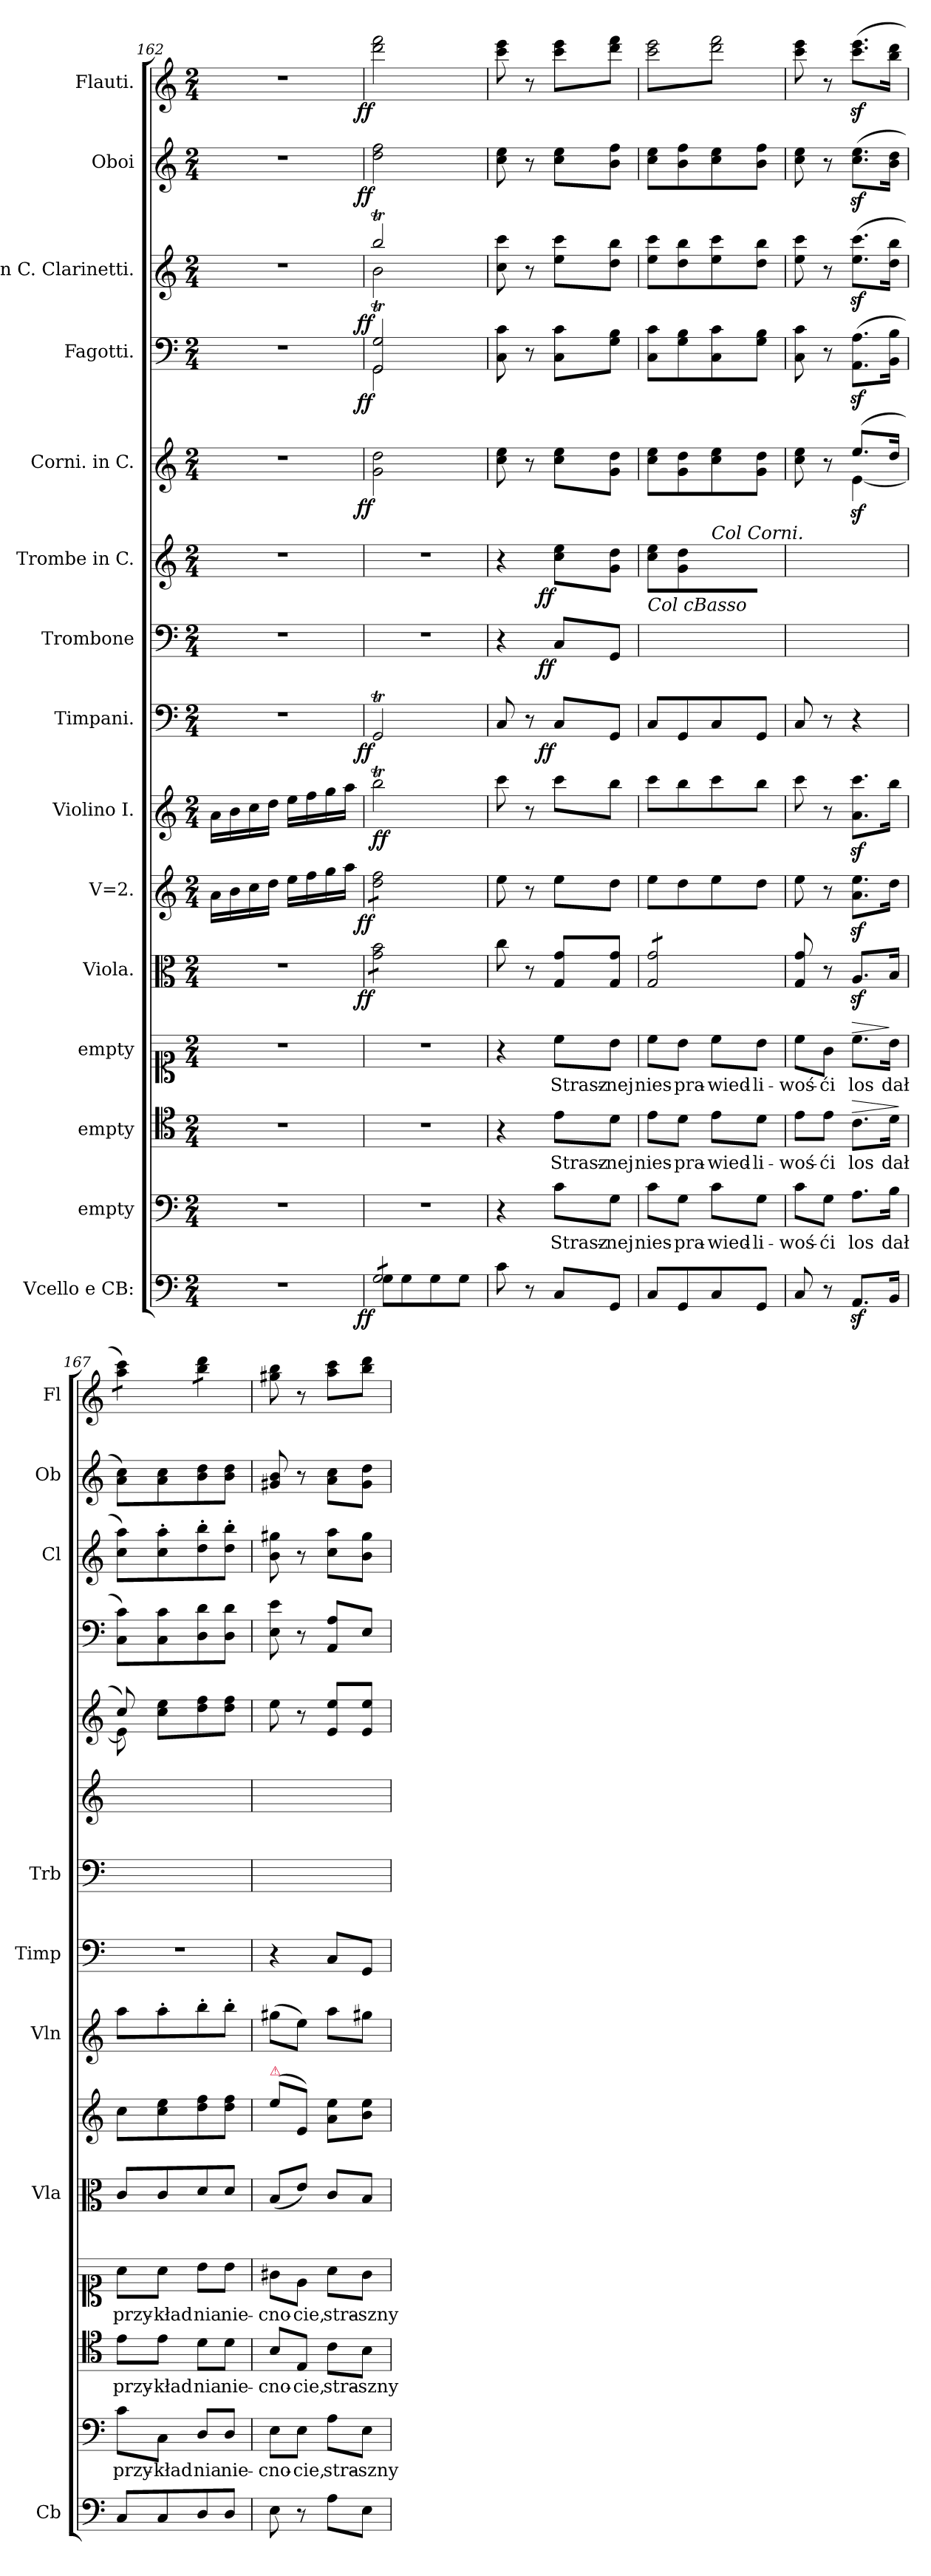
**kern	**dynam	**kern	**text	**kern	**text	**dynam	**kern	**text	**dynam	**kern	**dynam	**kern	**dynam	**kern	**dynam	**kern	**dynam	**kern	**dynam	**kern	**dynam	**kern	**dynam	**kern	**dynam	**kern	**dynam	**kern	**dynam	**kern	**dynam
*part15	*part15	*part14	*part14	*part13	*part13	*part13	*part12	*part12	*part12	*part11	*part11	*part10	*part10	*part9	*part9	*part8	*part8	*part7	*part7	*part6	*part6	*part5	*part5	*part4	*part4	*part3	*part3	*part2	*part2	*part1	*part1
*staff15	*staff15	*staff14	*staff14	*staff13	*staff13	*staff13	*staff12	*staff12	*staff12	*staff11	*staff11	*staff10	*staff10	*staff9	*staff9	*staff8	*staff8	*staff7	*staff7	*staff6	*staff6	*staff5	*staff5	*staff4	*staff4	*staff3	*staff3	*staff2	*staff2	*staff1	*staff1
*I"Vcello e CB:	*	*I"empty	*	*I"empty	*	*	*I"empty	*	*	*I"Viola.	*	*I"V=2.	*	*I"Violino I.	*	*I"Timpani.	*	*I"Trombone	*	*I"Trombe in C.	*	*I"Corni. in C.	*	*I"Fagotti.	*	*I"in C. Clarinetti.	*	*I"Oboi	*	*I"Flauti.	*
*I'Cb	*	*	*	*	*	*	*	*	*	*I'Vla	*	*	*	*I'Vln	*	*I'Timp	*	*I'Trb	*	*	*	*	*	*	*	*I'Cl	*	*I'Ob	*	*I'Fl	*
*clefF4	*	*clefF4	*	*clefC4	*	*	*clefC1	*	*	*clefC3	*	*clefG2	*	*clefG2	*	*clefF4	*	*clefF4	*	*clefG2	*	*clefG2	*	*clefF4	*	*clefG2	*	*clefG2	*	*clefG2	*
*k[]	*	*k[]	*	*k[]	*	*	*k[]	*	*	*k[]	*	*k[]	*	*k[]	*	*k[]	*	*k[]	*	*k[]	*	*k[]	*	*k[]	*	*k[]	*	*k[]	*	*k[]	*
*M2/4	*	*M2/4	*	*M2/4	*	*	*M2/4	*	*	*M2/4	*	*M2/4	*	*M2/4	*	*M2/4	*	*M2/4	*	*M2/4	*	*M2/4	*	*M2/4	*	*M2/4	*	*M2/4	*	*M2/4	*
=162	=162	=162	=162	=162	=162	=162	=162	=162	=162	=162	=162	=162	=162	=162	=162	=162	=162	=162	=162	=162	=162	=162	=162	=162	=162	=162	=162	=162	=162	=162	=162
2r	.	2r	.	2r	.	.	2r	.	.	2r	.	16a\LL	.	16a\LL	.	2r	.	2r	.	2r	.	2r	.	2r	.	2r	.	2r	.	2r	.
.	.	.	.	.	.	.	.	.	.	.	.	16b\	.	16b\	.	.	.	.	.	.	.	.	.	.	.	.	.	.	.	.	.
.	.	.	.	.	.	.	.	.	.	.	.	16cc\	.	16cc\	.	.	.	.	.	.	.	.	.	.	.	.	.	.	.	.	.
.	.	.	.	.	.	.	.	.	.	.	.	16dd\JJ	.	16dd\JJ	.	.	.	.	.	.	.	.	.	.	.	.	.	.	.	.	.
.	.	.	.	.	.	.	.	.	.	.	.	16ee\LL	.	16ee\LL	.	.	.	.	.	.	.	.	.	.	.	.	.	.	.	.	.
.	.	.	.	.	.	.	.	.	.	.	.	16ff\	.	16ff\	.	.	.	.	.	.	.	.	.	.	.	.	.	.	.	.	.
.	.	.	.	.	.	.	.	.	.	.	.	16gg\	.	16gg\	.	.	.	.	.	.	.	.	.	.	.	.	.	.	.	.	.
.	.	.	.	.	.	.	.	.	.	.	.	16aa\JJ	.	16aa\JJ	.	.	.	.	.	.	.	.	.	.	.	.	.	.	.	.	.
=163	=163	=163	=163	=163	=163	=163	=163	=163	=163	=163	=163	=163	=163	=163	=163	=163	=163	=163	=163	=163	=163	=163	=163	=163	=163	=163	=163	=163	=163	=163	=163
*k[]	*	*	*	*	*	*	*	*	*	*	*	*	*	*	*	*	*	*	*	*	*	*	*	*	*	*	*	*	*	*	*
*^	*	*	*	*	*	*	*	*	*	*	*	*	*	*	*	*	*	*	*	*	*	*	*	*^	*	*^	*	*	*	*	*
!	!	!LO:DY:rj	!	!	!	!	!	!	!	!	!	!LO:DY:rj	!	!LO:DY:rj	!	!	!	!LO:DY:rj	!	!	!	!	!	!LO:DY:rj	!	!	!LO:DY:rj	!	!	!LO:DY:rj	!	!LO:DY:rj	!	!LO:DY:rj
*tremolo	*	*	*	*	*	*	*	*	*	*	*	*	*	*	*	*	*	*	*	*	*	*	*	*	*	*	*	*	*	*	*	*	*	*
*	*	*	*	*	*	*	*	*	*	*	*tremolo	*	*	*	*	*	*	*	*	*	*	*	*	*	*	*	*	*	*	*	*	*	*	*
*	*	*	*	*	*	*	*	*	*	*	*	*	*tremolo	*	*	*	*	*	*	*	*	*	*	*	*	*	*	*	*	*	*	*	*	*
8G/L	8G\L	ff	2r	.	2r	.	.	2r	.	.	8g\ 8b\L	ff	8dd\ 8ff\L	ff.	2bbt\	ff.	2GGT/	ff	2r	.	2r	.	2g\ 2dd\	ff	2GG/ 2G/	2GG\	ff	2bbt/	2bt\	ff	2dd\ 2ff\	ff	2ddd\ 2fff\	ff
8G/	8G\	.	.	.	.	.	.	.	.	.	8g\ 8b\	.	8dd\ 8ff\	.	.	.	.	.	.	.	.	.	.	.	.	.	.	.	.	.	.	.	.	.
8G/	8G\	.	.	.	.	.	.	.	.	.	8g\ 8b\	.	8dd\ 8ff\	.	.	.	.	.	.	.	.	.	.	.	.	.	.	.	.	.	.	.	.	.
8G/J	8G\J	.	.	.	.	.	.	.	.	.	8g\ 8b\J	.	8dd\ 8ff\J	.	.	.	.	.	.	.	.	.	.	.	.	.	.	.	.	.	.	.	.	.
*	*	*	*	*	*	*	*	*	*	*	*	*	*Xtremolo	*	*	*	*	*	*	*	*	*	*	*	*	*	*	*	*	*	*	*	*	*
*	*	*	*	*	*	*	*	*	*	*	*Xtremolo	*	*	*	*	*	*	*	*	*	*	*	*	*	*	*	*	*	*	*	*	*	*	*
*Xtremolo	*	*	*	*	*	*	*	*	*	*	*	*	*	*	*	*	*	*	*	*	*	*	*	*	*	*	*	*	*	*	*	*	*	*
*	*	*	*	*	*	*	*	*	*	*	*	*	*	*	*	*	*	*	*	*	*	*	*	*	*v	*v	*	*	*	*	*	*	*	*
*v	*v	*	*	*	*	*	*	*	*	*	*	*	*	*	*	*	*	*	*	*	*	*	*	*	*	*	*v	*v	*	*	*	*	*
=164	=164	=164	=164	=164	=164	=164	=164	=164	=164	=164	=164	=164	=164	=164	=164	=164	=164	=164	=164	=164	=164	=164	=164	=164	=164	=164	=164	=164	=164	=164	=164
8c\	.	4r	.	4r	.	.	4r	.	.	8cc\	.	8ee\	.	8ccc\	.	8C/	.	4r	.	4r	.	8cc\ 8ee\	.	8C\ 8c\	.	8cc\ 8ccc\	.	8cc\ 8ee\	.	8ccc\ 8eee\	.
8r	.	.	.	.	.	.	.	.	.	8r	.	8r	.	8r	.	8r	.	.	.	.	.	8r	.	8r	.	8r	.	8r	.	8r	.
!	!	!	!	!	!	!	!	!	!	!	!	!	!	!	!	!	!LO:DY:rj	!	!LO:DY:rj	!	!LO:DY:rj	!	!	!	!	!	!	!	!	!	!
8C/L	.	8c\L	Strasz-	8e\L	Strasz-	.	8cc\L	Strasz-	.	8G/ 8g/L	.	8ee\L	.	8ccc\L	.	8C/L	ff	8C/L	ff	8cc\ 8ee\L	ff	8cc\ 8ee\L	.	8C\ 8c\L	.	8ee\ 8ccc\L	.	8cc\ 8ee\L	.	8ccc\ 8eee\L	.
8GG/J	.	8G\J	-nej	8d\J	-nej	.	8b\J	-nej	.	8G/ 8g/J	.	8dd\J	.	8bb\J	.	8GG/J	.	8GG/J	.	8g\ 8dd\J	.	8g\ 8dd\J	.	8G\ 8B\J	.	8dd\ 8bb\J	.	8b\ 8ff\J	.	8ddd\ 8fff\J	.
=165	=165	=165	=165	=165	=165	=165	=165	=165	=165	=165	=165	=165	=165	=165	=165	=165	=165	=165	=165	=165	=165	=165	=165	=165	=165	=165	=165	=165	=165	=165	=165
!	!	!	!	!	!	!	!	!	!	!	!	!	!	!	!	!	!	!LO:TX:a:i:t=Col cBasso	!	!	!	!	!	!	!	!	!	!	!	!	!
!	!	!	!LO:LY:i	!	!LO:LY:i	!	!	!	!	!	!	!	!	!	!	!	!	!	!	!	!	!	!	!	!	!	!	!	!	!	!
*	*	*	*	*	*	*	*	*	*	*tremolo	*	*	*	*	*	*	*	*	*	*	*	*	*	*	*	*	*	*	*	*	*
*	*	*	*	*	*	*	*	*	*	*	*	*	*	*	*	*	*	*	*	*	*	*	*	*	*	*	*	*	*	*tremolo	*
8C/L	.	8c\L	nies-	8e\L	nies-	.	8cc\L	nies-	.	8G/ 8g/L	.	8ee\L	.	8ccc\L	.	8C/L	.	8C/Lyy	.	8cc\ 8ee\L	.	8cc\ 8ee\L	.	8C\ 8c\L	.	8ee\ 8ccc\L	.	8cc\ 8ee\L	.	8ccc\ 8eee\L	.
!	!	!	!LO:LY:i	!	!LO:LY:i	!	!	!	!	!	!	!	!	!	!	!	!	!	!	!	!	!	!	!	!	!	!	!	!	!	!
8GG/	.	8G\J	-pra-	8d\J	-pra-	.	8b\J	-pra-	.	8G/ 8g/	.	8dd\	.	8bb\	.	8GG/	.	8GG/yy	.	8g\ 8dd\	.	8g\ 8dd\	.	8G\ 8B\	.	8dd\ 8bb\	.	8b\ 8ff\	.	8ddd\ 8fff\	.
!	!	!	!	!	!	!	!	!	!	!	!	!	!	!	!	!	!	!	!	!LO:TX:a:i:t=Col Corni.	!	!	!	!	!	!	!	!	!	!	!
!	!	!	!LO:LY:i	!	!LO:LY:i	!	!	!	!	!	!	!	!	!	!	!	!	!	!	!	!	!	!	!	!	!	!	!	!	!	!
8C/	.	8c\L	-wied-	8e\L	-wied-	.	8cc\L	-wied-	.	8G/ 8g/	.	8ee\	.	8ccc\	.	8C/	.	8C/yy	.	8ccyy\ 8eeyy\	.	8cc\ 8ee\	.	8C\ 8c\	.	8ee\ 8ccc\	.	8cc\ 8ee\	.	8ccc\ 8eee\	.
!	!	!	!LO:LY:i	!	!LO:LY:i	!	!	!	!	!	!	!	!	!	!	!	!	!	!	!	!	!	!	!	!	!	!	!	!	!	!
8GG/J	.	8G\J	-li-	8d\J	-li-	.	8b\J	-li-	.	8G/ 8g/J	.	8dd\J	.	8bb\J	.	8GG/J	.	8GG/Jyy	.	8gyy\ 8ddyy\J	.	8g\ 8dd\J	.	8G\ 8B\J	.	8dd\ 8bb\J	.	8b\ 8ff\J	.	8ddd\ 8fff\J	.
*	*	*	*	*	*	*	*	*	*	*	*	*	*	*	*	*	*	*	*	*	*	*	*	*	*	*	*	*	*	*Xtremolo	*
*	*	*	*	*	*	*	*	*	*	*Xtremolo	*	*	*	*	*	*	*	*	*	*	*	*	*	*	*	*	*	*	*	*	*
=166	=166	=166	=166	=166	=166	=166	=166	=166	=166	=166	=166	=166	=166	=166	=166	=166	=166	=166	=166	=166	=166	=166	=166	=166	=166	=166	=166	=166	=166	=166	=166
!	!	!	!LO:LY:i	!	!LO:LY:i	!	!	!	!	!	!	!	!	!	!	!	!	!	!	!	!	!	!	!	!	!	!	!	!	!	!
*	*	*	*	*	*	*	*	*	*	*	*	*	*	*	*	*	*	*	*	*^	*	*^	*	*	*	*	*	*	*	*	*
8C/	.	8c\L	-woś-	8e\L	-woś-	.	8cc\L	-woś-	.	8G/ 8g/	.	8ee\	.	8ccc\	.	8C/	.	8C/yy	.	8ccyy\ 8eeyy\	4ryy	.	8cc\ 8ee\	4ryy	.	8C\ 8c\	.	8ee\ 8ccc\	.	8cc\ 8ee\	.	8ccc\ 8eee\	.
!	!	!	!LO:LY:i	!	!LO:LY:i	!	!	!	!	!	!	!	!	!	!	!	!	!	!	!	!	!	!	!	!	!	!	!	!	!	!	!	!
8r	.	8G\J	-ći	8e\J	-ći	.	8g\J	-ći	.	8r	.	8r	.	8r	.	8r	.	8ryy	.	8ryy	.	.	8r	.	.	8r	.	8r	.	8r	.	8r	.
!	!	!	!LO:LY:i	!	!LO:LY:i	!LO:HP:a	!	!	!LO:HP:a	!	!	!	!	!	!	!	!	!	!	!	!	!	!	!	!	!	!	!	!	!	!	!	!
8.AAz/L	.	8.A\L	los	8.c\L	los	>	8.cc\L	los	>	8.Az/L	.	8.az\ 8.eez\L	.	8.az\ 8.cccz\L	.	4r	.	8.AA/Lyy	.	8.ee/Lyy	[4e\yy	.	(8.ee/L	[4ez\	.	(8.AAz\ 8.Az\L	.	(8.eez\ 8.cccz\L	.	(8.ccz\ 8.eez\L	.	(8.cccz\ 8.eeez\L	.
!	!	!	!LO:LY:i	!	!LO:LY:i	!	!	!	!	!	!	!	!	!	!	!	!	!	!	!	!	!	!	!	!	!	!	!	!	!	!	!	!
16BB/Jk	.	16B\Jk	dał	16d\Jk	dał	.	16b\Jk	dał	]	16B/Jk	.	16dd\Jk	.	16bb\Jk	.	.	.	16BB/Jkyy	.	16dd/Jkyy	.	.	16dd/Jk	.	.	16BB\ 16B\Jk	.	16dd\ 16bb\Jk	.	16b\ 16dd\Jk	.	16bb\ 16ddd\Jk	.
*	*	*	*	*	*	*	*	*	*	*	*	*	*	*	*	*	*	*	*	*v	*v	*	*	*	*	*	*	*	*	*	*	*	*
*	*	*	*	*	*	*	*	*	*	*	*	*	*	*	*	*	*	*	*	*	*	*v	*v	*	*	*	*	*	*	*	*	*
.	.	.	.	.	.	]	.	.	.	.	.	.	.	.	.	.	.	.	.	.	.	.	.	.	.	.	.	.	.	.	.
=167	=167	=167	=167	=167	=167	=167	=167	=167	=167	=167	=167	=167	=167	=167	=167	=167	=167	=167	=167	=167	=167	=167	=167	=167	=167	=167	=167	=167	=167	=167	=167
!	!	!	!LO:LY:i	!	!LO:LY:i	!	!	!	!	!	!	!	!	!	!	!	!	!	!	!	!	!	!	!	!	!	!	!	!	!	!
*	*	*	*	*	*	*	*	*	*	*	*	*	*	*	*	*	*	*	*	*^	*	*^	*	*	*	*	*	*	*	*	*
*	*	*	*	*	*	*	*	*	*	*	*	*	*	*	*	*	*	*	*	*	*	*	*	*	*	*	*	*	*	*	*	*tremolo	*
8C/L	.	8c\L	przy-	8e\L	przy-	.	8a\L	przy-	.	8c/L	.	8cc\L	.	8aa\L	.	2r	.	8C/Lyy	.	8cc/yy	8e\yy]	.	8cc/)	8e\]	.	8C\ 8c\L)	.	8cc\ 8aa\L)	.	8a\ 8cc\L)	.	8aa\ 8ccc\)L	.
!	!	!	!LO:LY:i	!	!LO:LY:i	!	!	!	!	!	!	!	!	!	!	!	!	!	!	!	!	!	!	!	!	!	!	!	!	!	!	!	!
8C/	.	8C\J	-kład	8e\J	-kład	.	8a\J	-kład	.	8c/	.	8cc\ 8ee\	.	8aa'\	.	.	.	8C/yy	.	8ccyy\ 8eeyy\L	4.ryy	.	8cc\ 8ee\L	4.ryy	.	8C\ 8c\	.	8cc'\ 8aa'\	.	8a\ 8cc\	.	8aa\ 8ccc\)J	.
!	!	!	!LO:LY:i	!	!LO:LY:i	!	!	!	!	!	!	!	!	!	!	!	!	!	!	!	!	!	!	!	!	!	!	!	!	!	!	!	!
8D/	.	8D/L	nia	8d\L	nia	.	8b\L	nia	.	8d/	.	8dd\ 8ff\	.	8bb'\	.	.	.	8D/yy	.	8ddyy\ 8ffyy\	.	.	8dd\ 8ff\	.	.	8D\ 8d\	.	8dd'\ 8bb'\	.	8b\ 8dd\	.	8bb\ 8ddd\L	.
!	!	!	!LO:LY:i	!	!LO:LY:i	!	!	!	!	!	!	!	!	!	!	!	!	!	!	!	!	!	!	!	!	!	!	!	!	!	!	!	!
8D/J	.	8D/J	nie-	8d\J	nie-	.	8b\J	nie-	.	8d/J	.	8dd\ 8ff\J	.	8bb'\J	.	.	.	8D/Jyy	.	8ddyy\ 8ffyy\J	.	.	8dd\ 8ff\J	.	.	8D\ 8d\J	.	8dd'\ 8bb'\J	.	8b\ 8dd\J	.	8bb\ 8ddd\J	.
*	*	*	*	*	*	*	*	*	*	*	*	*	*	*	*	*	*	*	*	*	*	*	*	*	*	*	*	*	*	*	*	*Xtremolo	*
*	*	*	*	*	*	*	*	*	*	*	*	*	*	*	*	*	*	*	*	*v	*v	*	*	*	*	*	*	*	*	*	*	*	*
*	*	*	*	*	*	*	*	*	*	*	*	*	*	*	*	*	*	*	*	*	*	*v	*v	*	*	*	*	*	*	*	*	*
=168	=168	=168	=168	=168	=168	=168	=168	=168	=168	=168	=168	=168	=168	=168	=168	=168	=168	=168	=168	=168	=168	=168	=168	=168	=168	=168	=168	=168	=168	=168	=168
!	!	!	!	!	!	!	!	!	!	!	!	!LO:TX:a:color=crimson:t=⚠	!	!	!	!	!	!	!	!	!	!	!	!	!	!	!	!	!	!	!
!	!	!	!LO:LY:i	!	!LO:LY:i	!	!	!	!	!	!	!	!	!	!	!	!	!	!	!	!	!	!	!	!	!	!	!	!	!	!
8E\	.	8E\L	-cno-	8B/L	-cno-	.	8g#X\L	-cno-	.	(8B/L	.	(8ee\L	.	(8gg#X\L	.	4r	.	8E\yy	.	8ee\yy	.	8ee\	.	8E\ 8e\	.	8b\ 8gg#X\	.	8g#X/ 8b/	.	8gg#X\ 8bb\	.
!	!	!	!LO:LY:i	!	!LO:LY:i	!	!	!	!	!	!	!	!	!	!	!	!	!	!	!	!	!	!	!	!	!	!	!	!	!	!
8r	.	8E\J	-cie,	8E/J	-cie,	.	8e\J	-cie,	.	8e/J)	.	8e/J)	.	8ee\J)	.	.	.	8ryy	.	8ryy	.	8r	.	8r	.	8r	.	8r	.	8r	.
!	!	!	!LO:LY:i	!	!LO:LY:i	!	!	!	!	!	!	!	!	!	!	!	!	!	!	!	!	!	!	!	!	!	!	!	!	!	!
8A\L	.	8A\L	stra-	8c\L	stra-	.	8a\L	stra-	.	8c/L	.	8a\ 8ee\L	.	8aa\L	.	8C/L	.	8A\Lyy	.	8eyy/ 8eeyy/L	.	8e/ 8ee/L	.	8AA/ 8A/L	.	8cc\ 8aa\L	.	8a\ 8cc\L	.	8aa\ 8ccc\L	.
!	!	!	!LO:LY:i	!	!LO:LY:i	!	!	!	!	!	!	!	!	!	!	!	!	!	!	!	!	!	!	!	!	!	!	!	!	!	!
8E\J	.	8E\J	-szny	8B\J	-szny	.	8g#\J	-szny	.	8B/J	.	8b\ 8ee\J	.	8gg#X\J	.	8GG/J	.	8E\Jyy	.	8eyy/ 8eeyy/J	.	8e/ 8ee/J	.	8E/J	.	8b\ 8gg#\J	.	8g#\ 8dd\J	.	8bb\ 8ddd\J	.
=	=	=	=	=	=	=	=	=	=	=	=	=	=	=	=	=	=	=	=	=	=	=	=	=	=	=	=	=	=	=	=
*-	*-	*-	*-	*-	*-	*-	*-	*-	*-	*-	*-	*-	*-	*-	*-	*-	*-	*-	*-	*-	*-	*-	*-	*-	*-	*-	*-	*-	*-	*-	*-
